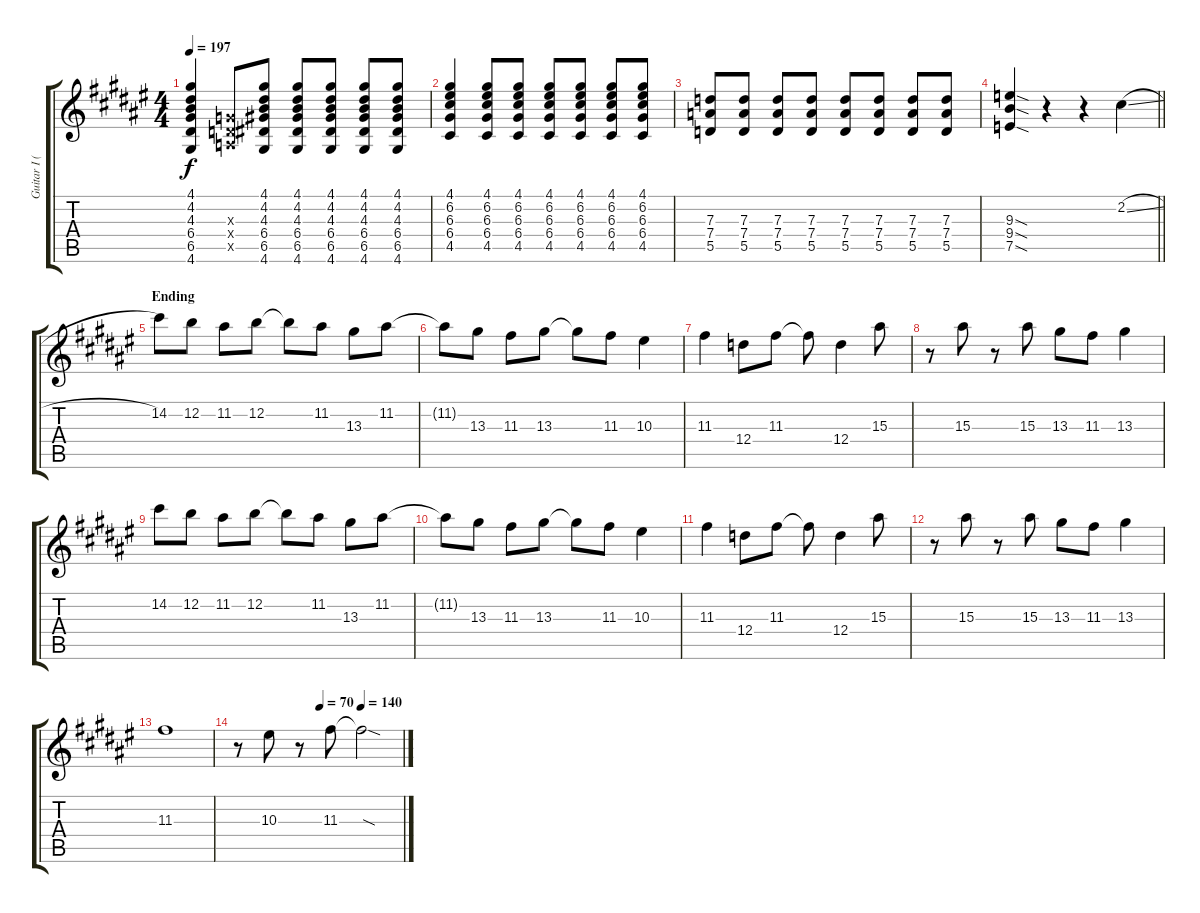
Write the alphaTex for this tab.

\track ("Guitar I (Hirasawa Yui)" "Guitar I (") {instrument overdrivenguitar}
\staff {score tabs}
\tuning (E4 B3 G3 D3 A2 E2) {hide}
\ts (4 4)
\tempo 197
\clef g2
\ks f#
(4.1 4.2 4.3 6.4 6.5 4.6).4{dy f} (0.3{x} 0.4{x} 0.5{x}).8 (4.1 4.2 4.3 6.4 6.5 4.6).8 (4.1 4.2 4.3 6.4 6.5 4.6).8 (4.1 4.2 4.3 6.4 6.5 4.6).8 (4.1 4.2 4.3 6.4 6.5 4.6).8 (4.1 4.2 4.3 6.4 6.5 4.6).8 |
(4.1 6.2 6.3 6.4 4.5).4 (4.1 6.2 6.3 6.4 4.5).8 (4.1 6.2 6.3 6.4 4.5).8 (4.1 6.2 6.3 6.4 4.5).8 (4.1 6.2 6.3 6.4 4.5).8 (4.1 6.2 6.3 6.4 4.5).8 (4.1 6.2 6.3 6.4 4.5).8 |
(7.3 7.4 5.5).8 (7.3 7.4 5.5).8 (7.3 7.4 5.5).8 (7.3 7.4 5.5).8 (7.3 7.4 5.5).8 (7.3 7.4 5.5).8 (7.3 7.4 5.5).8 (7.3 7.4 5.5).8 |
\barLineRight lightlight
(9.3{sod} 9.4{sod} 7.5{sod}).4 r.4 r.4 2.2{sl}.4 |
\section ("" "Ending")
14.2.8 12.2.8 11.2.8 12.2.8 12.2{t}.8 11.2.8 13.3.8 11.2.8 |
11.2{t}.8 13.3.8 11.3.8 13.3.8 13.3{t}.8 11.3.8 10.3.4 |
11.3.4 12.4.8 11.3.8 11.3{t}.8 12.4.4 15.3.8 |
r.8 15.3.8 r.8 15.3.8 13.3.8 11.3.8 13.3.4 |
14.2.8 12.2.8 11.2.8 12.2.8 12.2{t}.8 11.2.8 13.3.8 11.2.8 |
11.2{t}.8 13.3.8 11.3.8 13.3.8 13.3{t}.8 11.3.8 10.3.4 |
11.3.4 12.4.8 11.3.8 11.3{t}.8 12.4.4 15.3.8 |
r.8 15.3.8 r.8 15.3.8 13.3.8 11.3.8 13.3.4 |
11.3.1 |
\tempo (70 0.5)
\tempo (140 0.75)
r.8 10.3.8 r.8 11.3.8 11.3{sod t}.2
